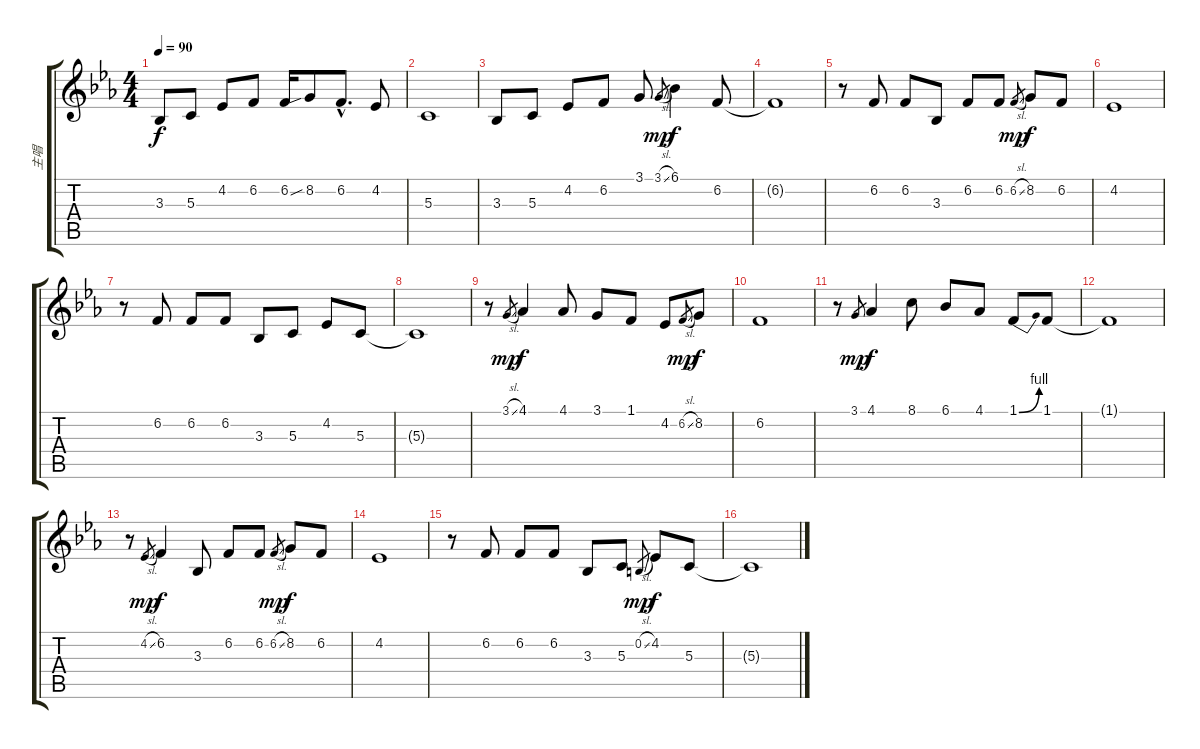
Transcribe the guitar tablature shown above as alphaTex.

\track ("主唱" "主唱") {instrument recorder}
\staff {score tabs}
\tuning (E4 B3 G3 D3 A2 E2) {hide}
\ts (4 4)
\tempo 90
\clef g2
\ks eb
3.3.8{dy f instrument recorder} 5.3.8 4.2.8 6.2.8 6.2.16 8.2{sib}.8 6.2{hac}.8{d} 4.2.8 |
5.3.1 |
3.3.8 5.3.8 4.2.8 6.2.8 3.1.8 3.1{sl}.8{gr dy mp} 6.1.4{dy f} 6.2.8 |
6.2{t}.1 |
r.8 6.2.8 6.2.8 3.3.8 6.2.8 6.2.8 6.2{sl}.8{gr dy mp} 8.2.8{dy f} 6.2.8 |
4.2.1 |
r.8 6.2.8 6.2.8 6.2.8 3.3.8 5.3.8 4.2.8 5.3.8 |
5.3{t}.1 |
r.8 3.1{sl}.8{gr dy mp} 4.1.4{dy f} 4.1.8 3.1.8 1.1.8 4.2.8 6.2{sl}.8{gr dy mp} 8.2.8{dy f} |
6.2.1 |
r.8 3.1.8{gr dy mp} 4.1.4{dy f} 8.1.8 6.1.8 4.1.8 1.1{be (bend 0 0 60 4)}.8 1.1.8 |
1.1{t}.1 |
r.8 4.2{sl}.8{gr dy mp} 6.2.4{dy f} 3.3.8 6.2.8 6.2.8 6.2{sl}.8{gr dy mp} 8.2.8{dy f} 6.2.8 |
4.2.1 |
r.8 6.2.8 6.2.8 6.2.8 3.3.8 5.3.8 0.2{sl}.8{gr dy mp} 4.2.8{dy f} 5.3.8 |
5.3{t}.1
